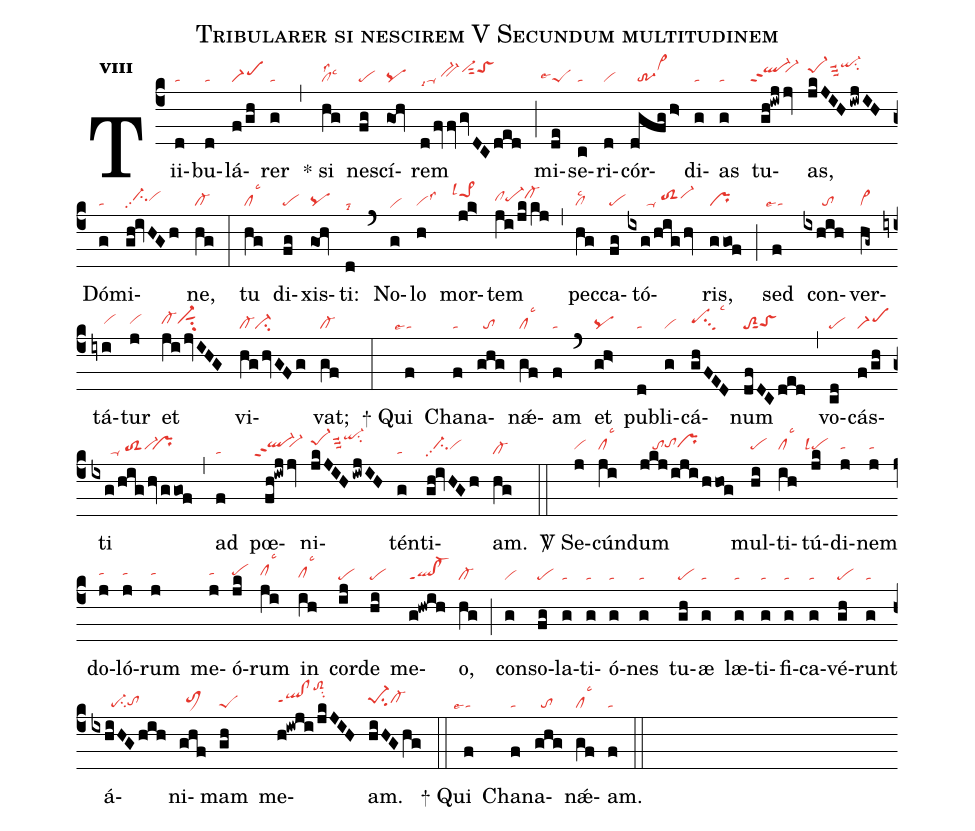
name:Tribularer si nescirem V Secundum multitudinem;
office-part:re;
mode:8;
nabc-lines:1;
%%
initial-style: 1;
name: Tribularer si nescirem;
mode: 8;
office-part: Responsorium;
annotation: Resp.;
annotation: viii;
nabc-lines:1;
%%
(c4) Tii(d|ta)bu(d|ta)lá(f/gh|scM1)rer(g|ta) (,) <sp>*</sp> si(hg|cllss2lsc3) nes(fg|pe)cí(goh|pq)rem(d/fvfvgvDCded|ta-lsi7/bv-hhvi-hjsut2toShj) (;) mi(de|```peSlse4)se(c|ta)ri(d|vi)cór(dgfg/h>|//tr-3vi>hk)di(g|ta)as(g|ta) tu(gh!iwjjv|```ql-hjppt2``vi-hj)as,(jkJIH/iwjIH|pe-1hjsuu3qi-hlsu2) Dó(g|ta)mi(gh!ivHGh|//ci-hhpp2vihh)ne,(hg|cl-) (:) tu(hg|cllsc3) di(fg|pe)xis(goh|pq)ti:(d|talsi8) (`) No(g|vihe)lo(h|vilss3) mor(jk>|``pe>1hjlsl4)tem(ji/jkkj|clhhpe-hhcl-hi) (,) pec(hg|cllsc2)ca(fg|pe)tó(ixg/hig/hv|//////ta-/toS2hhvi-hi)ris,(ggof|pr) (;) sed(f|``talse4) con(ixhih|//////to)ver(hg~|vi>)tá(iyi|////vihh)tur(j|vihh) et(ji/jvIHG|cl-hhvi-hhsut1su2) vi(hg/hvGFg|cl-ci-)vat;(gf|cl-) (:)
<sp>+</sp> Qui(f|```talse4) Cha(f|ta)na(ghg|//to)nǽ(gf|cllsc3)am(f|ta) (`) et(gh>|pq) pu(d|ta)bli(g|vi)cá(ghFED|pehhsu3lsc3)num(dfDCded|toS2sut1toShg) (,) vo(cd|pe)cás(f/gh|scM1)ti(ixg/hig/hvggof|//////ta-/toS2hgvi-hh``prhh) (,) ad(f|ta) pœ(fh!iwjjv|```ql-hippt2``vi-hi)ni(jkJIH/iwjIH|pe-1hjsuu3qi-hlsu2)tén(g|ta)ti(gh!ivHGh|//ci-hhpp2vihh)am.(hg|cl-) (::)

<sp>V/</sp> Se(j|vihh)cún(ji|clhhlsc3)dum(jkj/iji/hhog|////tohhtohiprhi) mul(hi|pehh)ti(ih|clhhlsc3)tú(jk|``pehhlsl4)di(j|tahh)nem(j|tahh) do(j|tahh)ló(j|tahh)rum(j|tahh) me(j|tahh)ó(jk|pehh)rum(ji|clhhlsc3) in(ih|clhglsc3) cor(ij|pe)de(hi|pe) me(g!hwih|ql!cl-ppt1)o,(hg|cl-) (;) con(g|vi)so(fg|pe)la(g|ta)ti(g|ta)ó(g|ta)nes(g|ta) tu(gh|pe)æ(g|ta) læ(g|ta)ti(g|ta)fi(g|ta)ca(g|ta)vé(gh|pe)runt(g|ta) á(ixhiHGhih|//////pe-su2tohg)ni(ghf|//toM1hh)mam(gh|peS) me(h!iwji/jkJIH|qlhh!clhhppt1toS2hmsu2)am.(hiHGhg|pe-1hhsu2cl-hh) (::)
<sp>+</sp> Qui(f|```talse4) Cha(f|ta)na(ghg|//to)nǽ(gf|cllsc3)am.(f|ta) (::)
